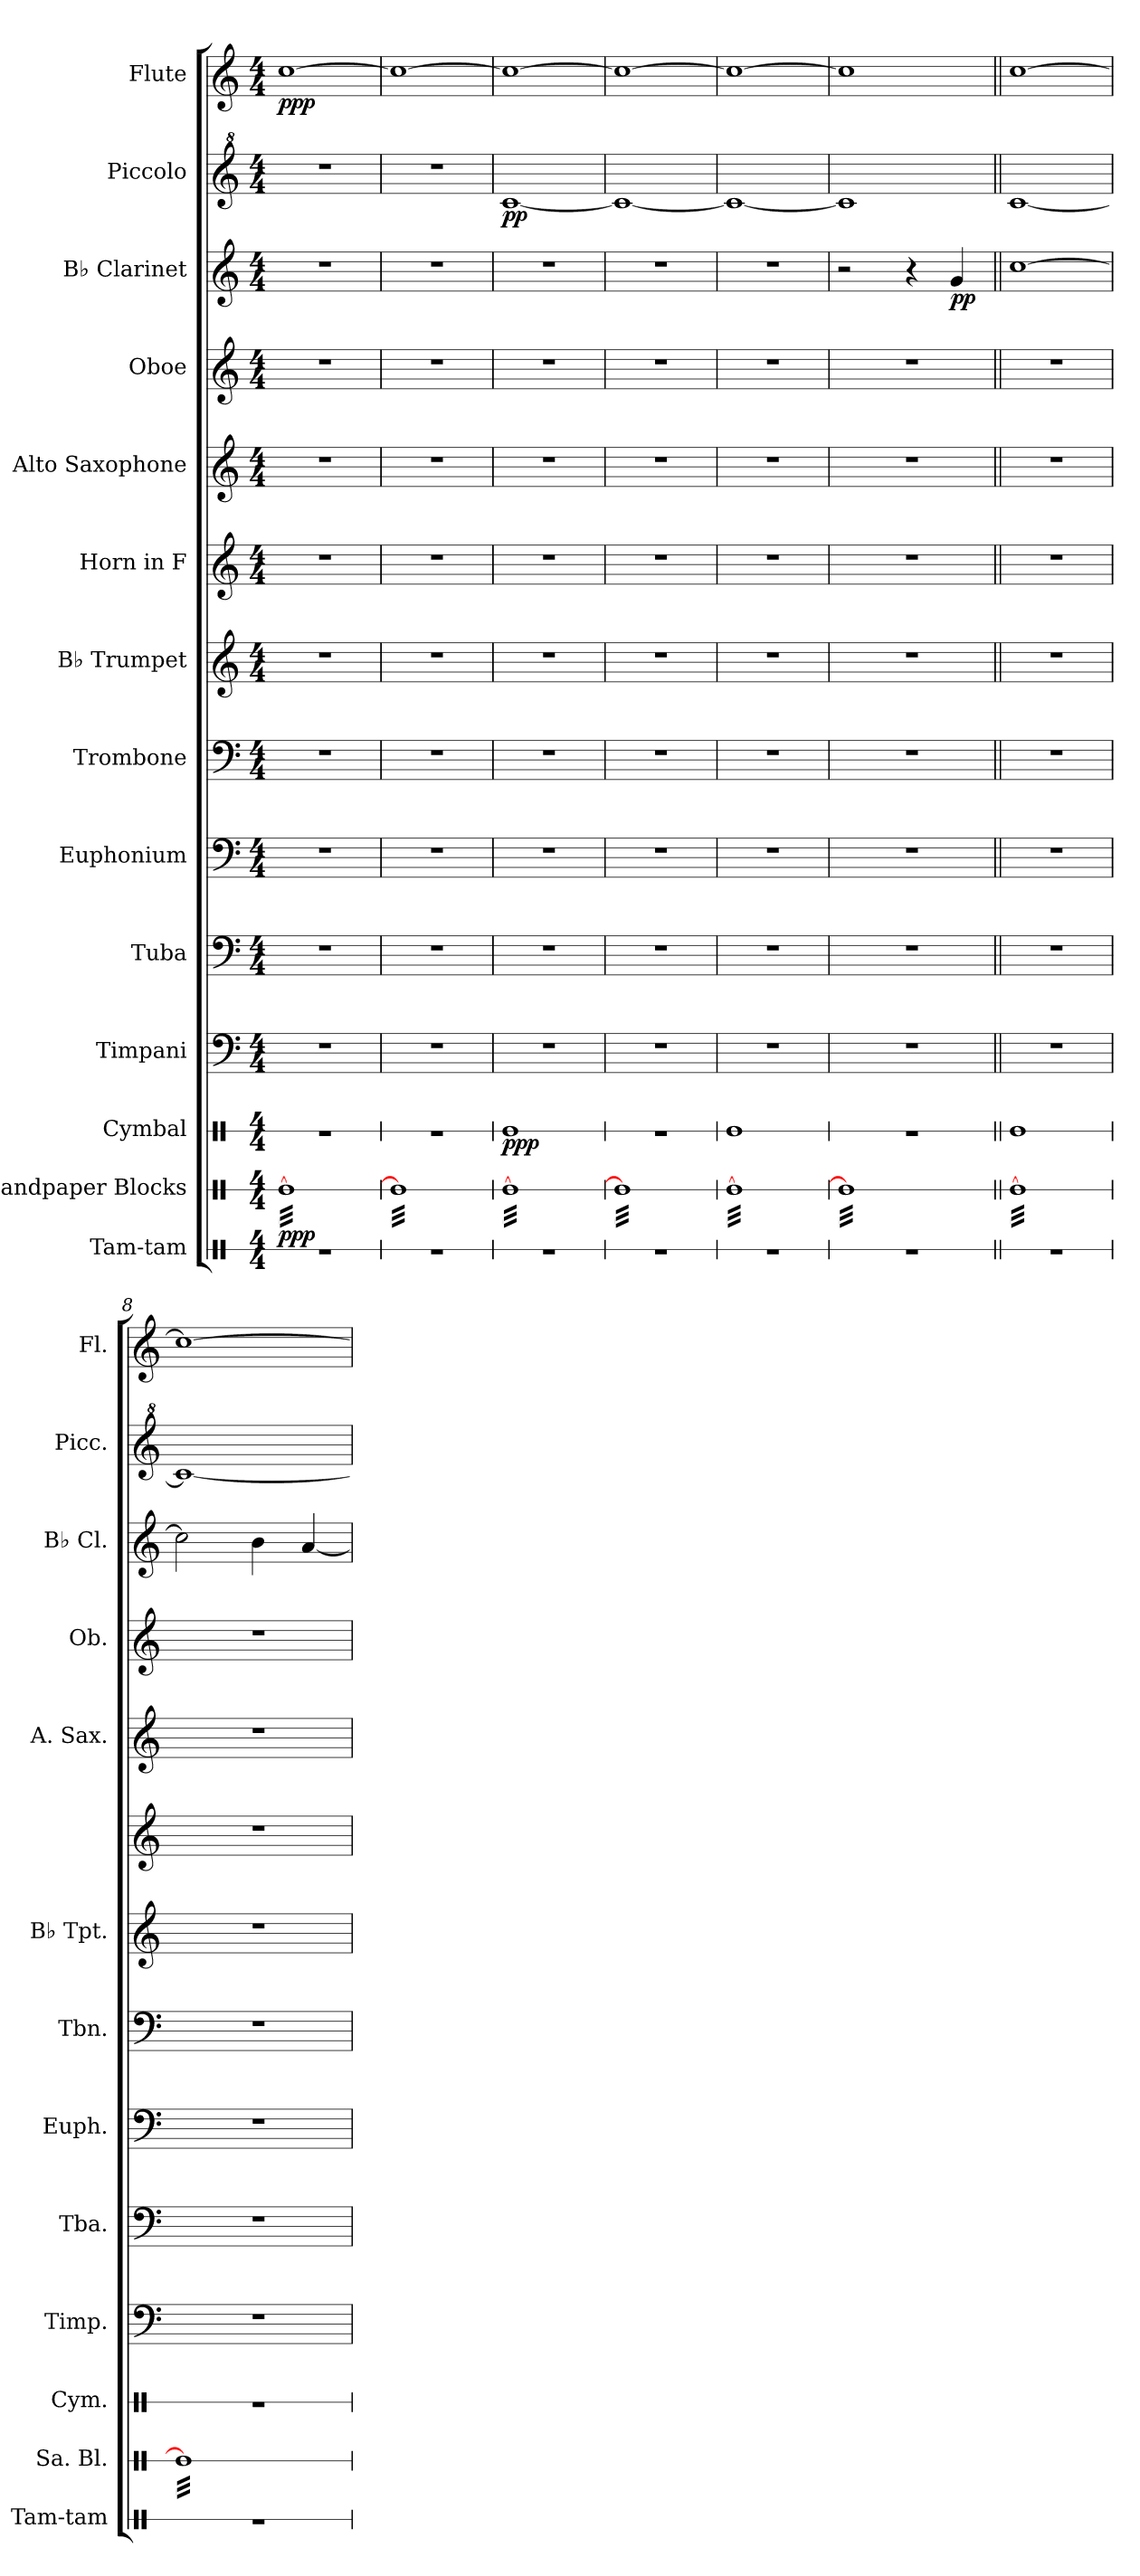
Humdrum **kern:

**kern	**kern	**dynam	**kern	**dynam	**kern	**kern	**kern	**kern	**kern	**kern	**kern	**kern	**kern	**dynam	**kern	**dynam	**kern	**dynam
*part14	*part13	*part13	*part12	*part12	*part11	*part10	*part9	*part8	*part7	*part6	*part5	*part4	*part3	*part3	*part2	*part2	*part1	*part1
*staff14	*staff13	*staff13	*staff12	*staff12	*staff11	*staff10	*staff9	*staff8	*staff7	*staff6	*staff5	*staff4	*staff3	*staff3	*staff2	*staff2	*staff1	*staff1
*I"Tam-tam	*I"Sandpaper Blocks	*	*I"Cymbal	*	*I"Timpani	*I"Tuba	*I"Euphonium	*I"Trombone	*I"B♭ Trumpet	*I"Horn in F	*I"Alto Saxophone	*I"Oboe	*I"B♭ Clarinet	*	*I"Piccolo	*	*I"Flute	*
*I'Tam-tam	*I'Sa. Bl.	*	*I'Cym.	*	*I'Timp.	*I'Tba.	*I'Euph.	*I'Tbn.	*I'B♭ Tpt.	*	*I'A. Sax.	*I'Ob.	*I'B♭ Cl.	*	*I'Picc.	*	*I'Fl.	*
*stria1	*stria1	*	*stria1	*	*	*	*	*	*	*	*	*	*	*	*	*	*	*
*clefX	*clefX	*	*clefX	*	*clefF4	*clefF4	*clefF4	*clefF4	*clefG2	*clefG2	*clefG2	*clefG2	*clefG2	*	*clefG^2	*	*clefG2	*
*	*	*	*	*	*	*	*	*	*ITrd1c2	*ITrd4c7	*ITrd5c9	*	*ITrd1c2	*	*ITrd-7c-12	*	*	*
*k[]	*k[]	*	*k[]	*	*k[]	*k[]	*k[]	*k[]	*k[b-e-]	*k[b-]	*k[b-e-a-]	*k[]	*k[b-e-]	*	*k[]	*	*k[]	*
*M4/4	*M4/4	*	*M4/4	*	*M4/4	*M4/4	*M4/4	*M4/4	*M4/4	*M4/4	*M4/4	*M4/4	*M4/4	*	*M4/4	*	*M4/4	*
*MM60	*MM60	*	*MM60	*	*MM60	*MM60	*MM60	*MM60	*MM60	*MM60	*MM60	*MM60	*MM60	*	*MM60	*	*MM60	*
=1	=1	=1	=1	=1	=1	=1	=1	=1	=1	=1	=1	=1	=1	=1	=1	=1	=1	=1
!	!	!LO:DY:b	!	!	!	!	!	!	!	!	!	!	!	!	!	!	!	!LO:DY:b
*	*tremolo	*	*	*	*	*	*	*	*	*	*	*	*	*	*	*	*	*
1r	[32ReLLL	ppp	1r	.	1r	1r	1r	1r	1r	1r	1r	1r	1r	.	1r	.	[1cc	ppp
.	32Re	.	.	.	.	.	.	.	.	.	.	.	.	.	.	.	.	.
.	32Re	.	.	.	.	.	.	.	.	.	.	.	.	.	.	.	.	.
.	32Re	.	.	.	.	.	.	.	.	.	.	.	.	.	.	.	.	.
.	32Re	.	.	.	.	.	.	.	.	.	.	.	.	.	.	.	.	.
.	32Re	.	.	.	.	.	.	.	.	.	.	.	.	.	.	.	.	.
.	32Re	.	.	.	.	.	.	.	.	.	.	.	.	.	.	.	.	.
.	32Re	.	.	.	.	.	.	.	.	.	.	.	.	.	.	.	.	.
.	32Re	.	.	.	.	.	.	.	.	.	.	.	.	.	.	.	.	.
.	32Re	.	.	.	.	.	.	.	.	.	.	.	.	.	.	.	.	.
.	32Re	.	.	.	.	.	.	.	.	.	.	.	.	.	.	.	.	.
.	32Re	.	.	.	.	.	.	.	.	.	.	.	.	.	.	.	.	.
.	32Re	.	.	.	.	.	.	.	.	.	.	.	.	.	.	.	.	.
.	32Re	.	.	.	.	.	.	.	.	.	.	.	.	.	.	.	.	.
.	32Re	.	.	.	.	.	.	.	.	.	.	.	.	.	.	.	.	.
.	32Re	.	.	.	.	.	.	.	.	.	.	.	.	.	.	.	.	.
.	32Re	.	.	.	.	.	.	.	.	.	.	.	.	.	.	.	.	.
.	32Re	.	.	.	.	.	.	.	.	.	.	.	.	.	.	.	.	.
.	32Re	.	.	.	.	.	.	.	.	.	.	.	.	.	.	.	.	.
.	32Re	.	.	.	.	.	.	.	.	.	.	.	.	.	.	.	.	.
.	32Re	.	.	.	.	.	.	.	.	.	.	.	.	.	.	.	.	.
.	32Re	.	.	.	.	.	.	.	.	.	.	.	.	.	.	.	.	.
.	32Re	.	.	.	.	.	.	.	.	.	.	.	.	.	.	.	.	.
.	32Re	.	.	.	.	.	.	.	.	.	.	.	.	.	.	.	.	.
.	32Re	.	.	.	.	.	.	.	.	.	.	.	.	.	.	.	.	.
.	32Re	.	.	.	.	.	.	.	.	.	.	.	.	.	.	.	.	.
.	32Re	.	.	.	.	.	.	.	.	.	.	.	.	.	.	.	.	.
.	32Re	.	.	.	.	.	.	.	.	.	.	.	.	.	.	.	.	.
.	32Re	.	.	.	.	.	.	.	.	.	.	.	.	.	.	.	.	.
.	32Re	.	.	.	.	.	.	.	.	.	.	.	.	.	.	.	.	.
.	32Re	.	.	.	.	.	.	.	.	.	.	.	.	.	.	.	.	.
.	32ReJJJ	.	.	.	.	.	.	.	.	.	.	.	.	.	.	.	.	.
=2	=2	=2	=2	=2	=2	=2	=2	=2	=2	=2	=2	=2	=2	=2	=2	=2	=2	=2
1r	32Re]LLL	.	1r	.	1r	1r	1r	1r	1r	1r	1r	1r	1r	.	1r	.	1cc_	.
.	32Re	.	.	.	.	.	.	.	.	.	.	.	.	.	.	.	.	.
.	32Re	.	.	.	.	.	.	.	.	.	.	.	.	.	.	.	.	.
.	32Re	.	.	.	.	.	.	.	.	.	.	.	.	.	.	.	.	.
.	32Re	.	.	.	.	.	.	.	.	.	.	.	.	.	.	.	.	.
.	32Re	.	.	.	.	.	.	.	.	.	.	.	.	.	.	.	.	.
.	32Re	.	.	.	.	.	.	.	.	.	.	.	.	.	.	.	.	.
.	32Re	.	.	.	.	.	.	.	.	.	.	.	.	.	.	.	.	.
.	32Re	.	.	.	.	.	.	.	.	.	.	.	.	.	.	.	.	.
.	32Re	.	.	.	.	.	.	.	.	.	.	.	.	.	.	.	.	.
.	32Re	.	.	.	.	.	.	.	.	.	.	.	.	.	.	.	.	.
.	32Re	.	.	.	.	.	.	.	.	.	.	.	.	.	.	.	.	.
.	32Re	.	.	.	.	.	.	.	.	.	.	.	.	.	.	.	.	.
.	32Re	.	.	.	.	.	.	.	.	.	.	.	.	.	.	.	.	.
.	32Re	.	.	.	.	.	.	.	.	.	.	.	.	.	.	.	.	.
.	32Re	.	.	.	.	.	.	.	.	.	.	.	.	.	.	.	.	.
.	32Re	.	.	.	.	.	.	.	.	.	.	.	.	.	.	.	.	.
.	32Re	.	.	.	.	.	.	.	.	.	.	.	.	.	.	.	.	.
.	32Re	.	.	.	.	.	.	.	.	.	.	.	.	.	.	.	.	.
.	32Re	.	.	.	.	.	.	.	.	.	.	.	.	.	.	.	.	.
.	32Re	.	.	.	.	.	.	.	.	.	.	.	.	.	.	.	.	.
.	32Re	.	.	.	.	.	.	.	.	.	.	.	.	.	.	.	.	.
.	32Re	.	.	.	.	.	.	.	.	.	.	.	.	.	.	.	.	.
.	32Re	.	.	.	.	.	.	.	.	.	.	.	.	.	.	.	.	.
.	32Re	.	.	.	.	.	.	.	.	.	.	.	.	.	.	.	.	.
.	32Re	.	.	.	.	.	.	.	.	.	.	.	.	.	.	.	.	.
.	32Re	.	.	.	.	.	.	.	.	.	.	.	.	.	.	.	.	.
.	32Re	.	.	.	.	.	.	.	.	.	.	.	.	.	.	.	.	.
.	32Re	.	.	.	.	.	.	.	.	.	.	.	.	.	.	.	.	.
.	32Re	.	.	.	.	.	.	.	.	.	.	.	.	.	.	.	.	.
.	32Re	.	.	.	.	.	.	.	.	.	.	.	.	.	.	.	.	.
.	32ReJJJ	.	.	.	.	.	.	.	.	.	.	.	.	.	.	.	.	.
=3	=3	=3	=3	=3	=3	=3	=3	=3	=3	=3	=3	=3	=3	=3	=3	=3	=3	=3
!	!	!	!	!LO:DY:b	!	!	!	!	!	!	!	!	!	!	!	!LO:DY:b	!	!
1r	[32ReLLL	.	1Re	ppp	1r	1r	1r	1r	1r	1r	1r	1r	1r	.	[1ccc	pp	1cc_	.
.	32Re	.	.	.	.	.	.	.	.	.	.	.	.	.	.	.	.	.
.	32Re	.	.	.	.	.	.	.	.	.	.	.	.	.	.	.	.	.
.	32Re	.	.	.	.	.	.	.	.	.	.	.	.	.	.	.	.	.
.	32Re	.	.	.	.	.	.	.	.	.	.	.	.	.	.	.	.	.
.	32Re	.	.	.	.	.	.	.	.	.	.	.	.	.	.	.	.	.
.	32Re	.	.	.	.	.	.	.	.	.	.	.	.	.	.	.	.	.
.	32Re	.	.	.	.	.	.	.	.	.	.	.	.	.	.	.	.	.
.	32Re	.	.	.	.	.	.	.	.	.	.	.	.	.	.	.	.	.
.	32Re	.	.	.	.	.	.	.	.	.	.	.	.	.	.	.	.	.
.	32Re	.	.	.	.	.	.	.	.	.	.	.	.	.	.	.	.	.
.	32Re	.	.	.	.	.	.	.	.	.	.	.	.	.	.	.	.	.
.	32Re	.	.	.	.	.	.	.	.	.	.	.	.	.	.	.	.	.
.	32Re	.	.	.	.	.	.	.	.	.	.	.	.	.	.	.	.	.
.	32Re	.	.	.	.	.	.	.	.	.	.	.	.	.	.	.	.	.
.	32Re	.	.	.	.	.	.	.	.	.	.	.	.	.	.	.	.	.
.	32Re	.	.	.	.	.	.	.	.	.	.	.	.	.	.	.	.	.
.	32Re	.	.	.	.	.	.	.	.	.	.	.	.	.	.	.	.	.
.	32Re	.	.	.	.	.	.	.	.	.	.	.	.	.	.	.	.	.
.	32Re	.	.	.	.	.	.	.	.	.	.	.	.	.	.	.	.	.
.	32Re	.	.	.	.	.	.	.	.	.	.	.	.	.	.	.	.	.
.	32Re	.	.	.	.	.	.	.	.	.	.	.	.	.	.	.	.	.
.	32Re	.	.	.	.	.	.	.	.	.	.	.	.	.	.	.	.	.
.	32Re	.	.	.	.	.	.	.	.	.	.	.	.	.	.	.	.	.
.	32Re	.	.	.	.	.	.	.	.	.	.	.	.	.	.	.	.	.
.	32Re	.	.	.	.	.	.	.	.	.	.	.	.	.	.	.	.	.
.	32Re	.	.	.	.	.	.	.	.	.	.	.	.	.	.	.	.	.
.	32Re	.	.	.	.	.	.	.	.	.	.	.	.	.	.	.	.	.
.	32Re	.	.	.	.	.	.	.	.	.	.	.	.	.	.	.	.	.
.	32Re	.	.	.	.	.	.	.	.	.	.	.	.	.	.	.	.	.
.	32Re	.	.	.	.	.	.	.	.	.	.	.	.	.	.	.	.	.
.	32ReJJJ	.	.	.	.	.	.	.	.	.	.	.	.	.	.	.	.	.
=4	=4	=4	=4	=4	=4	=4	=4	=4	=4	=4	=4	=4	=4	=4	=4	=4	=4	=4
1r	32Re]LLL	.	1r	.	1r	1r	1r	1r	1r	1r	1r	1r	1r	.	1ccc_	.	1cc_	.
.	32Re	.	.	.	.	.	.	.	.	.	.	.	.	.	.	.	.	.
.	32Re	.	.	.	.	.	.	.	.	.	.	.	.	.	.	.	.	.
.	32Re	.	.	.	.	.	.	.	.	.	.	.	.	.	.	.	.	.
.	32Re	.	.	.	.	.	.	.	.	.	.	.	.	.	.	.	.	.
.	32Re	.	.	.	.	.	.	.	.	.	.	.	.	.	.	.	.	.
.	32Re	.	.	.	.	.	.	.	.	.	.	.	.	.	.	.	.	.
.	32Re	.	.	.	.	.	.	.	.	.	.	.	.	.	.	.	.	.
.	32Re	.	.	.	.	.	.	.	.	.	.	.	.	.	.	.	.	.
.	32Re	.	.	.	.	.	.	.	.	.	.	.	.	.	.	.	.	.
.	32Re	.	.	.	.	.	.	.	.	.	.	.	.	.	.	.	.	.
.	32Re	.	.	.	.	.	.	.	.	.	.	.	.	.	.	.	.	.
.	32Re	.	.	.	.	.	.	.	.	.	.	.	.	.	.	.	.	.
.	32Re	.	.	.	.	.	.	.	.	.	.	.	.	.	.	.	.	.
.	32Re	.	.	.	.	.	.	.	.	.	.	.	.	.	.	.	.	.
.	32Re	.	.	.	.	.	.	.	.	.	.	.	.	.	.	.	.	.
.	32Re	.	.	.	.	.	.	.	.	.	.	.	.	.	.	.	.	.
.	32Re	.	.	.	.	.	.	.	.	.	.	.	.	.	.	.	.	.
.	32Re	.	.	.	.	.	.	.	.	.	.	.	.	.	.	.	.	.
.	32Re	.	.	.	.	.	.	.	.	.	.	.	.	.	.	.	.	.
.	32Re	.	.	.	.	.	.	.	.	.	.	.	.	.	.	.	.	.
.	32Re	.	.	.	.	.	.	.	.	.	.	.	.	.	.	.	.	.
.	32Re	.	.	.	.	.	.	.	.	.	.	.	.	.	.	.	.	.
.	32Re	.	.	.	.	.	.	.	.	.	.	.	.	.	.	.	.	.
.	32Re	.	.	.	.	.	.	.	.	.	.	.	.	.	.	.	.	.
.	32Re	.	.	.	.	.	.	.	.	.	.	.	.	.	.	.	.	.
.	32Re	.	.	.	.	.	.	.	.	.	.	.	.	.	.	.	.	.
.	32Re	.	.	.	.	.	.	.	.	.	.	.	.	.	.	.	.	.
.	32Re	.	.	.	.	.	.	.	.	.	.	.	.	.	.	.	.	.
.	32Re	.	.	.	.	.	.	.	.	.	.	.	.	.	.	.	.	.
.	32Re	.	.	.	.	.	.	.	.	.	.	.	.	.	.	.	.	.
.	32ReJJJ	.	.	.	.	.	.	.	.	.	.	.	.	.	.	.	.	.
=5	=5	=5	=5	=5	=5	=5	=5	=5	=5	=5	=5	=5	=5	=5	=5	=5	=5	=5
1r	[32ReLLL	.	1Re	.	1r	1r	1r	1r	1r	1r	1r	1r	1r	.	1ccc_	.	1cc_	.
.	32Re	.	.	.	.	.	.	.	.	.	.	.	.	.	.	.	.	.
.	32Re	.	.	.	.	.	.	.	.	.	.	.	.	.	.	.	.	.
.	32Re	.	.	.	.	.	.	.	.	.	.	.	.	.	.	.	.	.
.	32Re	.	.	.	.	.	.	.	.	.	.	.	.	.	.	.	.	.
.	32Re	.	.	.	.	.	.	.	.	.	.	.	.	.	.	.	.	.
.	32Re	.	.	.	.	.	.	.	.	.	.	.	.	.	.	.	.	.
.	32Re	.	.	.	.	.	.	.	.	.	.	.	.	.	.	.	.	.
.	32Re	.	.	.	.	.	.	.	.	.	.	.	.	.	.	.	.	.
.	32Re	.	.	.	.	.	.	.	.	.	.	.	.	.	.	.	.	.
.	32Re	.	.	.	.	.	.	.	.	.	.	.	.	.	.	.	.	.
.	32Re	.	.	.	.	.	.	.	.	.	.	.	.	.	.	.	.	.
.	32Re	.	.	.	.	.	.	.	.	.	.	.	.	.	.	.	.	.
.	32Re	.	.	.	.	.	.	.	.	.	.	.	.	.	.	.	.	.
.	32Re	.	.	.	.	.	.	.	.	.	.	.	.	.	.	.	.	.
.	32Re	.	.	.	.	.	.	.	.	.	.	.	.	.	.	.	.	.
.	32Re	.	.	.	.	.	.	.	.	.	.	.	.	.	.	.	.	.
.	32Re	.	.	.	.	.	.	.	.	.	.	.	.	.	.	.	.	.
.	32Re	.	.	.	.	.	.	.	.	.	.	.	.	.	.	.	.	.
.	32Re	.	.	.	.	.	.	.	.	.	.	.	.	.	.	.	.	.
.	32Re	.	.	.	.	.	.	.	.	.	.	.	.	.	.	.	.	.
.	32Re	.	.	.	.	.	.	.	.	.	.	.	.	.	.	.	.	.
.	32Re	.	.	.	.	.	.	.	.	.	.	.	.	.	.	.	.	.
.	32Re	.	.	.	.	.	.	.	.	.	.	.	.	.	.	.	.	.
.	32Re	.	.	.	.	.	.	.	.	.	.	.	.	.	.	.	.	.
.	32Re	.	.	.	.	.	.	.	.	.	.	.	.	.	.	.	.	.
.	32Re	.	.	.	.	.	.	.	.	.	.	.	.	.	.	.	.	.
.	32Re	.	.	.	.	.	.	.	.	.	.	.	.	.	.	.	.	.
.	32Re	.	.	.	.	.	.	.	.	.	.	.	.	.	.	.	.	.
.	32Re	.	.	.	.	.	.	.	.	.	.	.	.	.	.	.	.	.
.	32Re	.	.	.	.	.	.	.	.	.	.	.	.	.	.	.	.	.
.	32ReJJJ	.	.	.	.	.	.	.	.	.	.	.	.	.	.	.	.	.
=6	=6	=6	=6	=6	=6	=6	=6	=6	=6	=6	=6	=6	=6	=6	=6	=6	=6	=6
1r	32Re]LLL	.	1r	.	1r	1r	1r	1r	1r	1r	1r	1r	2r	.	1ccc]	.	1cc]	.
.	32Re	.	.	.	.	.	.	.	.	.	.	.	.	.	.	.	.	.
.	32Re	.	.	.	.	.	.	.	.	.	.	.	.	.	.	.	.	.
.	32Re	.	.	.	.	.	.	.	.	.	.	.	.	.	.	.	.	.
.	32Re	.	.	.	.	.	.	.	.	.	.	.	.	.	.	.	.	.
.	32Re	.	.	.	.	.	.	.	.	.	.	.	.	.	.	.	.	.
.	32Re	.	.	.	.	.	.	.	.	.	.	.	.	.	.	.	.	.
.	32Re	.	.	.	.	.	.	.	.	.	.	.	.	.	.	.	.	.
.	32Re	.	.	.	.	.	.	.	.	.	.	.	.	.	.	.	.	.
.	32Re	.	.	.	.	.	.	.	.	.	.	.	.	.	.	.	.	.
.	32Re	.	.	.	.	.	.	.	.	.	.	.	.	.	.	.	.	.
.	32Re	.	.	.	.	.	.	.	.	.	.	.	.	.	.	.	.	.
.	32Re	.	.	.	.	.	.	.	.	.	.	.	.	.	.	.	.	.
.	32Re	.	.	.	.	.	.	.	.	.	.	.	.	.	.	.	.	.
.	32Re	.	.	.	.	.	.	.	.	.	.	.	.	.	.	.	.	.
.	32Re	.	.	.	.	.	.	.	.	.	.	.	.	.	.	.	.	.
.	32Re	.	.	.	.	.	.	.	.	.	.	.	4r	.	.	.	.	.
.	32Re	.	.	.	.	.	.	.	.	.	.	.	.	.	.	.	.	.
.	32Re	.	.	.	.	.	.	.	.	.	.	.	.	.	.	.	.	.
.	32Re	.	.	.	.	.	.	.	.	.	.	.	.	.	.	.	.	.
.	32Re	.	.	.	.	.	.	.	.	.	.	.	.	.	.	.	.	.
.	32Re	.	.	.	.	.	.	.	.	.	.	.	.	.	.	.	.	.
.	32Re	.	.	.	.	.	.	.	.	.	.	.	.	.	.	.	.	.
.	32Re	.	.	.	.	.	.	.	.	.	.	.	.	.	.	.	.	.
!	!	!	!	!	!	!	!	!	!	!	!	!	!	!LO:DY:b	!	!	!	!
.	32Re	.	.	.	.	.	.	.	.	.	.	.	4f/	pp	.	.	.	.
.	32Re	.	.	.	.	.	.	.	.	.	.	.	.	.	.	.	.	.
.	32Re	.	.	.	.	.	.	.	.	.	.	.	.	.	.	.	.	.
.	32Re	.	.	.	.	.	.	.	.	.	.	.	.	.	.	.	.	.
.	32Re	.	.	.	.	.	.	.	.	.	.	.	.	.	.	.	.	.
.	32Re	.	.	.	.	.	.	.	.	.	.	.	.	.	.	.	.	.
.	32Re	.	.	.	.	.	.	.	.	.	.	.	.	.	.	.	.	.
.	32ReJJJ	.	.	.	.	.	.	.	.	.	.	.	.	.	.	.	.	.
=7||	=7||	=7||	=7||	=7||	=7||	=7||	=7||	=7||	=7||	=7||	=7||	=7||	=7||	=7||	=7||	=7||	=7||	=7||
1r	[32ReLLL	.	1Re	.	1r	1r	1r	1r	1r	1r	1r	1r	[1b-	.	[1ccc	.	[1cc	.
.	32Re	.	.	.	.	.	.	.	.	.	.	.	.	.	.	.	.	.
.	32Re	.	.	.	.	.	.	.	.	.	.	.	.	.	.	.	.	.
.	32Re	.	.	.	.	.	.	.	.	.	.	.	.	.	.	.	.	.
.	32Re	.	.	.	.	.	.	.	.	.	.	.	.	.	.	.	.	.
.	32Re	.	.	.	.	.	.	.	.	.	.	.	.	.	.	.	.	.
.	32Re	.	.	.	.	.	.	.	.	.	.	.	.	.	.	.	.	.
.	32Re	.	.	.	.	.	.	.	.	.	.	.	.	.	.	.	.	.
.	32Re	.	.	.	.	.	.	.	.	.	.	.	.	.	.	.	.	.
.	32Re	.	.	.	.	.	.	.	.	.	.	.	.	.	.	.	.	.
.	32Re	.	.	.	.	.	.	.	.	.	.	.	.	.	.	.	.	.
.	32Re	.	.	.	.	.	.	.	.	.	.	.	.	.	.	.	.	.
.	32Re	.	.	.	.	.	.	.	.	.	.	.	.	.	.	.	.	.
.	32Re	.	.	.	.	.	.	.	.	.	.	.	.	.	.	.	.	.
.	32Re	.	.	.	.	.	.	.	.	.	.	.	.	.	.	.	.	.
.	32Re	.	.	.	.	.	.	.	.	.	.	.	.	.	.	.	.	.
.	32Re	.	.	.	.	.	.	.	.	.	.	.	.	.	.	.	.	.
.	32Re	.	.	.	.	.	.	.	.	.	.	.	.	.	.	.	.	.
.	32Re	.	.	.	.	.	.	.	.	.	.	.	.	.	.	.	.	.
.	32Re	.	.	.	.	.	.	.	.	.	.	.	.	.	.	.	.	.
.	32Re	.	.	.	.	.	.	.	.	.	.	.	.	.	.	.	.	.
.	32Re	.	.	.	.	.	.	.	.	.	.	.	.	.	.	.	.	.
.	32Re	.	.	.	.	.	.	.	.	.	.	.	.	.	.	.	.	.
.	32Re	.	.	.	.	.	.	.	.	.	.	.	.	.	.	.	.	.
.	32Re	.	.	.	.	.	.	.	.	.	.	.	.	.	.	.	.	.
.	32Re	.	.	.	.	.	.	.	.	.	.	.	.	.	.	.	.	.
.	32Re	.	.	.	.	.	.	.	.	.	.	.	.	.	.	.	.	.
.	32Re	.	.	.	.	.	.	.	.	.	.	.	.	.	.	.	.	.
.	32Re	.	.	.	.	.	.	.	.	.	.	.	.	.	.	.	.	.
.	32Re	.	.	.	.	.	.	.	.	.	.	.	.	.	.	.	.	.
.	32Re	.	.	.	.	.	.	.	.	.	.	.	.	.	.	.	.	.
.	32ReJJJ	.	.	.	.	.	.	.	.	.	.	.	.	.	.	.	.	.
=8	=8	=8	=8	=8	=8	=8	=8	=8	=8	=8	=8	=8	=8	=8	=8	=8	=8	=8
1r	32Re]LLL	.	1r	.	1r	1r	1r	1r	1r	1r	1r	1r	2b-\]	.	1ccc_	.	1cc_	.
.	32Re	.	.	.	.	.	.	.	.	.	.	.	.	.	.	.	.	.
.	32Re	.	.	.	.	.	.	.	.	.	.	.	.	.	.	.	.	.
.	32Re	.	.	.	.	.	.	.	.	.	.	.	.	.	.	.	.	.
.	32Re	.	.	.	.	.	.	.	.	.	.	.	.	.	.	.	.	.
.	32Re	.	.	.	.	.	.	.	.	.	.	.	.	.	.	.	.	.
.	32Re	.	.	.	.	.	.	.	.	.	.	.	.	.	.	.	.	.
.	32Re	.	.	.	.	.	.	.	.	.	.	.	.	.	.	.	.	.
.	32Re	.	.	.	.	.	.	.	.	.	.	.	.	.	.	.	.	.
.	32Re	.	.	.	.	.	.	.	.	.	.	.	.	.	.	.	.	.
.	32Re	.	.	.	.	.	.	.	.	.	.	.	.	.	.	.	.	.
.	32Re	.	.	.	.	.	.	.	.	.	.	.	.	.	.	.	.	.
.	32Re	.	.	.	.	.	.	.	.	.	.	.	.	.	.	.	.	.
.	32Re	.	.	.	.	.	.	.	.	.	.	.	.	.	.	.	.	.
.	32Re	.	.	.	.	.	.	.	.	.	.	.	.	.	.	.	.	.
.	32Re	.	.	.	.	.	.	.	.	.	.	.	.	.	.	.	.	.
.	32Re	.	.	.	.	.	.	.	.	.	.	.	4a\	.	.	.	.	.
.	32Re	.	.	.	.	.	.	.	.	.	.	.	.	.	.	.	.	.
.	32Re	.	.	.	.	.	.	.	.	.	.	.	.	.	.	.	.	.
.	32Re	.	.	.	.	.	.	.	.	.	.	.	.	.	.	.	.	.
.	32Re	.	.	.	.	.	.	.	.	.	.	.	.	.	.	.	.	.
.	32Re	.	.	.	.	.	.	.	.	.	.	.	.	.	.	.	.	.
.	32Re	.	.	.	.	.	.	.	.	.	.	.	.	.	.	.	.	.
.	32Re	.	.	.	.	.	.	.	.	.	.	.	.	.	.	.	.	.
.	32Re	.	.	.	.	.	.	.	.	.	.	.	[4g/	.	.	.	.	.
.	32Re	.	.	.	.	.	.	.	.	.	.	.	.	.	.	.	.	.
.	32Re	.	.	.	.	.	.	.	.	.	.	.	.	.	.	.	.	.
.	32Re	.	.	.	.	.	.	.	.	.	.	.	.	.	.	.	.	.
.	32Re	.	.	.	.	.	.	.	.	.	.	.	.	.	.	.	.	.
.	32Re	.	.	.	.	.	.	.	.	.	.	.	.	.	.	.	.	.
.	32Re	.	.	.	.	.	.	.	.	.	.	.	.	.	.	.	.	.
.	32ReJJJ	.	.	.	.	.	.	.	.	.	.	.	.	.	.	.	.	.
*	*Xtremolo	*	*	*	*	*	*	*	*	*	*	*	*	*	*	*	*	*
=	=	=	=	=	=	=	=	=	=	=	=	=	=	=	=	=	=	=
*-	*-	*-	*-	*-	*-	*-	*-	*-	*-	*-	*-	*-	*-	*-	*-	*-	*-	*-
